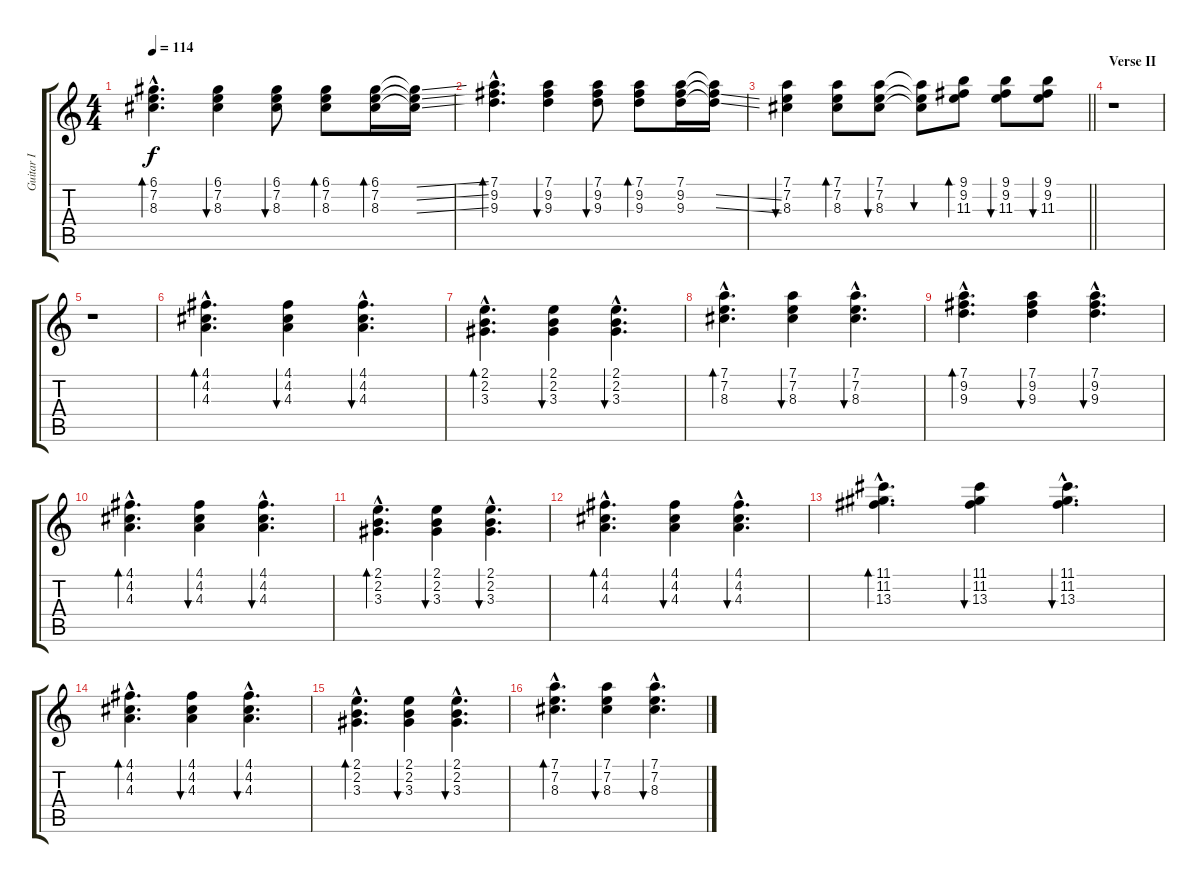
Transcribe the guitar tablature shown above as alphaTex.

\track ("Guitar I" "Guitar I") {instrument acousticguitarnylon}
\staff {score tabs}
\tuning (D4 A3 F3 C3 G2 D2) {hide}
\ts (4 4)
\tempo 114
\clef g2
\ks c
(6.1{hac} 7.2{hac} 8.3{hac}).4{d bd 60 dy f} (6.1 7.2 8.3).4{bu 60} (6.1 7.2 8.3).8{bu 60} (6.1 7.2 8.3).8{bd 60} (6.1 7.2 8.3).16{bd 60} (6.1{ss t} 7.2{ss t} 8.3{ss t}).16 |
(7.1{hac} 9.2{hac} 9.3{hac}).4{d bd 60} (7.1 9.2 9.3).4{bu 60} (7.1 9.2 9.3).8{bu 60} (7.1 9.2 9.3).8{bd 60} (7.1 9.2 9.3).16 (7.1{t} 9.2{ss t} 9.3{ss t}).16 |
\barLineRight lightlight
(7.1 7.2 8.3).4{bu 60} (7.1 7.2 8.3).8{bd 60} (7.1 7.2 8.3).8{bu 60} (7.1{t} 7.2{t} 8.3{t}).8{bu 60} (9.1 9.2 11.3).8{bd 60} (9.1 9.2 11.3).8{bu 60} (9.1 9.2 11.3).8{bu 60} |
\section ("" "Verse II")
r.1 |
r.1 |
(4.1{hac} 4.2{hac} 4.3{hac}).4{d bd 60 balance 12} (4.1 4.2 4.3).4{bu 60} (4.1{hac} 4.2{hac} 4.3{hac}).4{d bu 60} |
(2.1{hac} 2.2{hac} 3.3{hac}).4{d bd 60} (2.1 2.2 3.3).4{bu 60} (2.1{hac} 2.2{hac} 3.3{hac}).4{d bu 60} |
(7.1{hac} 7.2{hac} 8.3{hac}).4{d bd 60} (7.1 7.2 8.3).4{bu 60} (7.1{hac} 7.2{hac} 8.3{hac}).4{d bu 60} |
(7.1{hac} 9.2{hac} 9.3{hac}).4{d bd 60} (7.1 9.2 9.3).4{bu 60} (7.1{hac} 9.2{hac} 9.3{hac}).4{d bu 60} |
(4.1{hac} 4.2{hac} 4.3{hac}).4{d bd 60} (4.1 4.2 4.3).4{bu 60} (4.1{hac} 4.2{hac} 4.3{hac}).4{d bu 60} |
(2.1{hac} 2.2{hac} 3.3{hac}).4{d bd 60} (2.1 2.2 3.3).4{bu 60} (2.1{hac} 2.2{hac} 3.3{hac}).4{d bu 60} |
(4.1{hac} 4.2{hac} 4.3{hac}).4{d bd 60} (4.1 4.2 4.3).4{bu 60} (4.1{hac} 4.2{hac} 4.3{hac}).4{d bu 60} |
(11.1{hac} 11.2{hac} 13.3{hac}).4{d bd 60} (11.1 11.2 13.3).4{bu 60} (11.1{hac} 11.2{hac} 13.3{hac}).4{d bu 60} |
(4.1{hac} 4.2{hac} 4.3{hac}).4{d bd 60} (4.1 4.2 4.3).4{bu 60} (4.1{hac} 4.2{hac} 4.3{hac}).4{d bu 60} |
(2.1{hac} 2.2{hac} 3.3{hac}).4{d bd 60} (2.1 2.2 3.3).4{bu 60} (2.1{hac} 2.2{hac} 3.3{hac}).4{d bu 60} |
(7.1{hac} 7.2{hac} 8.3{hac}).4{d bd 60} (7.1 7.2 8.3).4{bu 60} (7.1{hac} 7.2{hac} 8.3{hac}).4{d bu 60}
